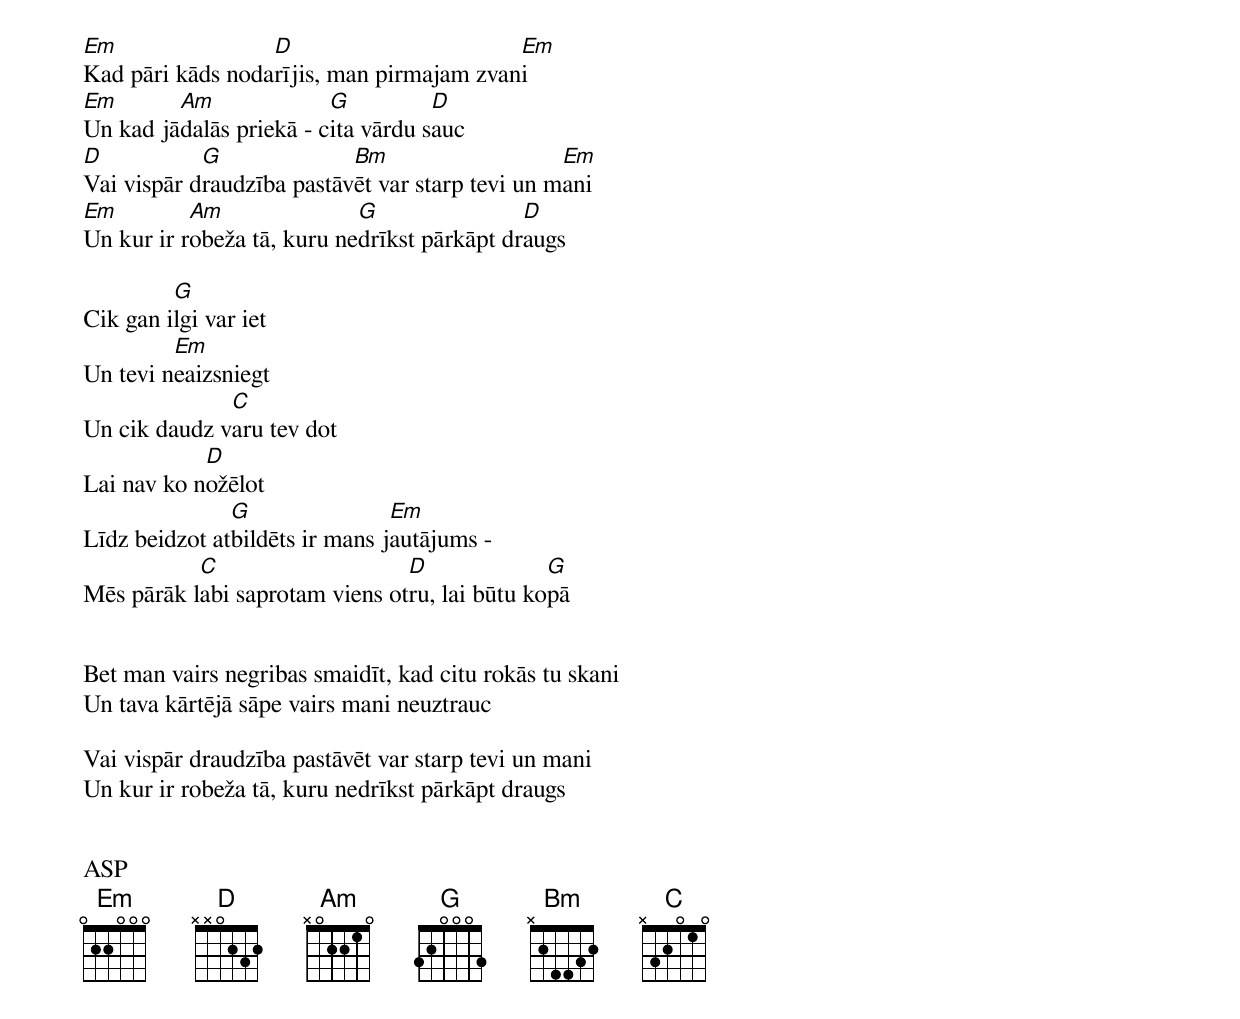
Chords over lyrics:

Em                D                       Em
Kad pāri kāds nodarījis, man pirmajam zvani
Em       Am              G          D
Un kad jādalās priekā - cita vārdu sauc
D           G              Bm                    Em
Vai vispār draudzība pastāvēt var starp tevi un mani
Em         Am               G                D
Un kur ir robeža tā, kuru nedrīkst pārkāpt draugs

         G
Cik gan ilgi var iet
         Em
Un tevi neaizsniegt
              C
Un cik daudz varu tev dot
            D
Lai nav ko nožēlot
               G                Em
Līdz beidzot atbildēts ir mans jautājums -
           C                    D              G
Mēs pārāk labi saprotam viens otru, lai būtu kopā


Bet man vairs negribas smaidīt, kad citu rokās tu skani
Un tava kārtējā sāpe vairs mani neuztrauc

Vai vispār draudzība pastāvēt var starp tevi un mani
Un kur ir robeža tā, kuru nedrīkst pārkāpt draugs


ASP
